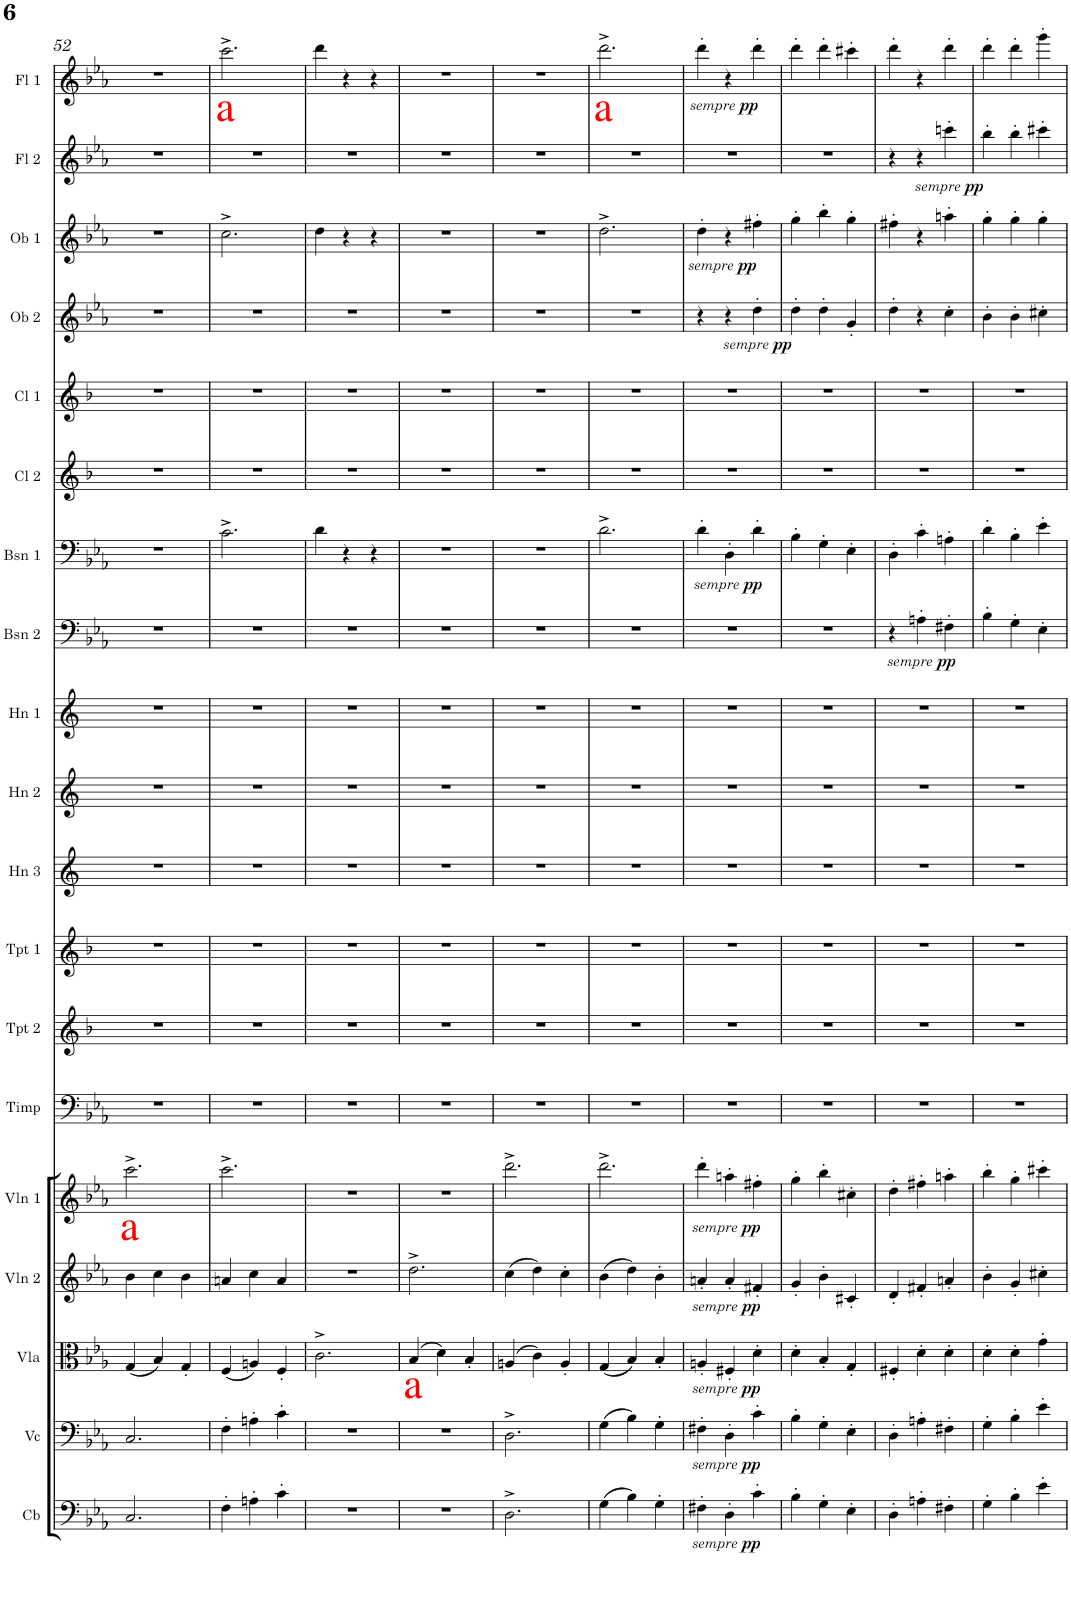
**kern	**dynam	**kern	**dynam	**kern	**text	**dynam	**kern	**dynam	**kern	**text	**dynam	**kern	**kern	**kern	**kern	**kern	**kern	**kern	**dynam	**kern	**dynam	**kern	**kern	**kern	**dynam	**kern	**dynam	**kern	**dynam	**kern	**text	**dynam
*part19	*part19	*part18	*part18	*part17	*part17	*part17	*part16	*part16	*part15	*part15	*part15	*part14	*part13	*part12	*part11	*part10	*part9	*part8	*part8	*part7	*part7	*part6	*part5	*part4	*part4	*part3	*part3	*part2	*part2	*part1	*part1	*part1
*staff19	*staff19	*staff18	*staff18	*staff17	*staff17	*staff17	*staff16	*staff16	*staff15	*staff15	*staff15	*staff14	*staff13	*staff12	*staff11	*staff10	*staff9	*staff8	*staff8	*staff7	*staff7	*staff6	*staff5	*staff4	*staff4	*staff3	*staff3	*staff2	*staff2	*staff1	*staff1	*staff1
*I"Contrabass	*	*I"Violoncello	*	*I"Viola	*	*	*I"Violin 2	*	*I"Violin 1	*	*	*I"Timpani	*I"Bb Trumpet 2	*I"Bb Trumpet 1	*I"Eb Horn 3	*I"Eb Horn 2	*I"Eb Horn 1	*I"Bassoon 2	*	*I"Bassoon 1	*	*I"Bb Clarinet 2	*I"Bb Clarinet 1	*I"Oboe 2	*	*I"Oboe 1	*	*I"Flute 2	*	*I"Flute 1	*	*
*I'Cb	*	*I'Vc	*	*I'Vla	*	*	*I'Vln 2	*	*I'Vln 1	*	*	*I'Timp	*I'Tpt 2	*I'Tpt 1	*I'Hn 3	*I'Hn 2	*I'Hn 1	*I'Bsn 2	*	*I'Bsn 1	*	*I'Cl 2	*I'Cl 1	*I'Ob 2	*	*I'Ob 1	*	*I'Fl 2	*	*I'Fl 1	*	*
!!LO:PB:g=z
*clefF4	*	*clefF4	*	*clefC3	*	*	*clefG2	*	*clefG2	*	*	*clefF4	*clefG2	*clefG2	*clefG2	*clefG2	*clefG2	*clefF4	*	*clefF4	*	*clefG2	*clefG2	*clefG2	*	*clefG2	*	*clefG2	*	*clefG2	*	*
*Trd7c12	*	*	*	*	*	*	*	*	*	*	*	*	*Trd1c2	*Trd1c2	*Trd5c9	*Trd5c9	*Trd5c9	*	*	*	*	*Trd1c2	*Trd1c2	*	*	*	*	*	*	*	*	*
*k[b-e-a-]	*	*k[b-e-a-]	*	*k[b-e-a-]	*	*	*k[b-e-a-]	*	*k[b-e-a-]	*	*	*k[b-e-a-]	*k[b-]	*k[b-]	*k[]	*k[]	*k[]	*k[b-e-a-]	*	*k[b-e-a-]	*	*k[b-]	*k[b-]	*k[b-e-a-]	*	*k[b-e-a-]	*	*k[b-e-a-]	*	*k[b-e-a-]	*	*
*M3/4	*	*M3/4	*	*M3/4	*	*	*M3/4	*	*M3/4	*	*	*M3/4	*M3/4	*M3/4	*M3/4	*M3/4	*M3/4	*M3/4	*	*M3/4	*	*M3/4	*M3/4	*M3/4	*	*M3/4	*	*M3/4	*	*M3/4	*	*
=52	=52	=52	=52	=52	=52	=52	=52	=52	=52	=52	=52	=52	=52	=52	=52	=52	=52	=52	=52	=52	=52	=52	=52	=52	=52	=52	=52	=52	=52	=52	=52	=52
!	!	!	!	!	!	!	!	!	!	!LO:LY:b:color=#FF0000	!	!	!	!	!	!	!	!	!	!	!	!	!	!	!	!	!	!	!	!	!	!
2.C/	.	2.C/	.	(4G/	.	.	4b-\	.	2.ccc^\	a	.	2.r	2.r	2.r	2.r	2.r	2.r	2.r	.	2.r	.	2.r	2.r	2.r	.	2.r	.	2.r	.	2.r	.	.
.	.	.	.	4B-/)	.	.	4cc\	.	.	.	.	.	.	.	.	.	.	.	.	.	.	.	.	.	.	.	.	.	.	.	.	.
.	.	.	.	4G'/	.	.	4b-\	.	.	.	.	.	.	.	.	.	.	.	.	.	.	.	.	.	.	.	.	.	.	.	.	.
=53	=53	=53	=53	=53	=53	=53	=53	=53	=53	=53	=53	=53	=53	=53	=53	=53	=53	=53	=53	=53	=53	=53	=53	=53	=53	=53	=53	=53	=53	=53	=53	=53
!	!	!	!	!	!	!	!	!	!	!	!	!	!	!	!	!	!	!	!	!	!	!	!	!	!	!	!	!	!	!	!LO:LY:b:color=#FF0000	!
4F'\	.	4F'\	.	(4F/	.	.	4an/	.	2.ccc^\	.	.	2.r	2.r	2.r	2.r	2.r	2.r	2.r	.	2.c^\	.	2.r	2.r	2.r	.	2.cc^\	.	2.r	.	2.ccc^\	a	.
4An'\	.	4An'\	.	4An/)	.	.	4cc\	.	.	.	.	.	.	.	.	.	.	.	.	.	.	.	.	.	.	.	.	.	.	.	.	.
4c'\	.	4c'\	.	4F'/	.	.	4a/	.	.	.	.	.	.	.	.	.	.	.	.	.	.	.	.	.	.	.	.	.	.	.	.	.
=54	=54	=54	=54	=54	=54	=54	=54	=54	=54	=54	=54	=54	=54	=54	=54	=54	=54	=54	=54	=54	=54	=54	=54	=54	=54	=54	=54	=54	=54	=54	=54	=54
2.r	.	2.r	.	2.c^\	.	.	2.r	.	2.r	.	.	2.r	2.r	2.r	2.r	2.r	2.r	2.r	.	4d\	.	2.r	2.r	2.r	.	4dd\	.	2.r	.	4ddd\	.	.
.	.	.	.	.	.	.	.	.	.	.	.	.	.	.	.	.	.	.	.	4r	.	.	.	.	.	4r	.	.	.	4r	.	.
.	.	.	.	.	.	.	.	.	.	.	.	.	.	.	.	.	.	.	.	4r	.	.	.	.	.	4r	.	.	.	4r	.	.
=55	=55	=55	=55	=55	=55	=55	=55	=55	=55	=55	=55	=55	=55	=55	=55	=55	=55	=55	=55	=55	=55	=55	=55	=55	=55	=55	=55	=55	=55	=55	=55	=55
!	!	!	!	!	!LO:LY:b:color=#FF0000	!	!	!	!	!	!	!	!	!	!	!	!	!	!	!	!	!	!	!	!	!	!	!	!	!	!	!
2.r	.	2.r	.	(4B-/	a	.	2.dd^\	.	2.r	.	.	2.r	2.r	2.r	2.r	2.r	2.r	2.r	.	2.r	.	2.r	2.r	2.r	.	2.r	.	2.r	.	2.r	.	.
.	.	.	.	4d\)	.	.	.	.	.	.	.	.	.	.	.	.	.	.	.	.	.	.	.	.	.	.	.	.	.	.	.	.
.	.	.	.	4B-'/	.	.	.	.	.	.	.	.	.	.	.	.	.	.	.	.	.	.	.	.	.	.	.	.	.	.	.	.
=56	=56	=56	=56	=56	=56	=56	=56	=56	=56	=56	=56	=56	=56	=56	=56	=56	=56	=56	=56	=56	=56	=56	=56	=56	=56	=56	=56	=56	=56	=56	=56	=56
2.D^\	.	2.D^\	.	(4An/	.	.	(4cc\	.	2.ddd^\	.	.	2.r	2.r	2.r	2.r	2.r	2.r	2.r	.	2.r	.	2.r	2.r	2.r	.	2.r	.	2.r	.	2.r	.	.
.	.	.	.	4c\)	.	.	4dd\)	.	.	.	.	.	.	.	.	.	.	.	.	.	.	.	.	.	.	.	.	.	.	.	.	.
.	.	.	.	4A'/	.	.	4cc'\	.	.	.	.	.	.	.	.	.	.	.	.	.	.	.	.	.	.	.	.	.	.	.	.	.
=57	=57	=57	=57	=57	=57	=57	=57	=57	=57	=57	=57	=57	=57	=57	=57	=57	=57	=57	=57	=57	=57	=57	=57	=57	=57	=57	=57	=57	=57	=57	=57	=57
!	!	!	!	!	!	!	!	!	!	!	!	!	!	!	!	!	!	!	!	!	!	!	!	!	!	!	!	!	!	!	!LO:LY:b:color=#FF0000	!
(4G\	.	(4G\	.	(4G/	.	.	(4b-\	.	2.ddd^\	.	.	2.r	2.r	2.r	2.r	2.r	2.r	2.r	.	2.d^\	.	2.r	2.r	2.r	.	2.dd^\	.	2.r	.	2.ddd^\	a	.
4B-\)	.	4B-\)	.	4B-/)	.	.	4dd\)	.	.	.	.	.	.	.	.	.	.	.	.	.	.	.	.	.	.	.	.	.	.	.	.	.
4G'\	.	4G'\	.	4B-'/	.	.	4b-'\	.	.	.	.	.	.	.	.	.	.	.	.	.	.	.	.	.	.	.	.	.	.	.	.	.
=58	=58	=58	=58	=58	=58	=58	=58	=58	=58	=58	=58	=58	=58	=58	=58	=58	=58	=58	=58	=58	=58	=58	=58	=58	=58	=58	=58	=58	=58	=58	=58	=58
!	!	!	!	!	!	!	!	!	!	!	!	!	!	!	!	!	!	!	!	!	!	!	!	!	!	!	!LO:DY:b	!	!	!	!	!
!	!	!	!	!	!	!	!	!	!	!	!	!	!	!	!	!	!	!	!	!	!	!	!	!	!	!	!LO:DY:n=1:b	!	!	!	!	!LO:DY:b
!	!	!	!	!	!	!	!	!	!	!	!	!	!	!	!	!	!	!	!	!	!	!	!	!	!	!	!	!	!	!	!	!LO:DY:n=1:b
4F#X'\	.	4F#X'\	.	4An'/	.	.	4an'/	.	4ddd'\	.	.	2.r	2.r	2.r	2.r	2.r	2.r	2.r	.	4d'\	.	2.r	2.r	4r	.	4dd'\	other-dynamics pp	2.r	.	4ddd'\	.	other-dynamics pp
!	!LO:DY:b	!	!	!	!	!	!	!	!	!	!	!	!	!	!	!	!	!	!	!	!	!	!	!	!	!	!	!	!	!	!	!
!	!LO:DY:n=1:b	!	!LO:DY:b	!	!	!	!	!	!	!	!	!	!	!	!	!	!	!	!	!	!	!	!	!	!	!	!	!	!	!	!	!
!	!	!	!LO:DY:n=1:b	!	!	!LO:DY:b	!	!	!	!	!	!	!	!	!	!	!	!	!	!	!	!	!	!	!	!	!	!	!	!	!	!
!	!	!	!	!	!	!LO:DY:n=1:b	!	!LO:DY:b	!	!	!	!	!	!	!	!	!	!	!	!	!	!	!	!	!	!	!	!	!	!	!	!
!	!	!	!	!	!	!	!	!LO:DY:n=1:b	!	!	!LO:DY:b	!	!	!	!	!	!	!	!	!	!	!	!	!	!	!	!	!	!	!	!	!
!	!	!	!	!	!	!	!	!	!	!	!LO:DY:n=1:b	!	!	!	!	!	!	!	!	!	!LO:DY:b	!	!	!	!	!	!	!	!	!	!	!
!	!	!	!	!	!	!	!	!	!	!	!	!	!	!	!	!	!	!	!	!	!LO:DY:n=1:b	!	!	!	!	!	!	!	!	!	!	!
4D'\	other-dynamics pp	4D'\	other-dynamics pp	4F#X'/	.	other-dynamics pp	4a'/	other-dynamics pp	4aan'\	.	other-dynamics pp	.	.	.	.	.	.	.	.	4D'\	other-dynamics pp	.	.	4r	.	4r	.	.	.	4r	.	.
!	!	!	!	!	!	!	!	!	!	!	!	!	!	!	!	!	!	!	!	!	!	!	!	!	!LO:DY:b	!	!	!	!	!	!	!
!	!	!	!	!	!	!	!	!	!	!	!	!	!	!	!	!	!	!	!	!	!	!	!	!	!LO:DY:n=1:b	!	!	!	!	!	!	!
4c'\	.	4c'\	.	4d'\	.	.	4f#X'/	.	4ff#X'\	.	.	.	.	.	.	.	.	.	.	4d'\	.	.	.	4dd'\	other-dynamics pp	4ff#X'\	.	.	.	4ddd'\	.	.
=59	=59	=59	=59	=59	=59	=59	=59	=59	=59	=59	=59	=59	=59	=59	=59	=59	=59	=59	=59	=59	=59	=59	=59	=59	=59	=59	=59	=59	=59	=59	=59	=59
4B-'\	.	4B-'\	.	4d'\	.	.	4g'/	.	4gg'\	.	.	2.r	2.r	2.r	2.r	2.r	2.r	2.r	.	4B-'\	.	2.r	2.r	4dd'\	.	4gg'\	.	2.r	.	4ddd'\	.	.
4G'\	.	4G'\	.	4B-'/	.	.	4b-'\	.	4bb-'\	.	.	.	.	.	.	.	.	.	.	4G'\	.	.	.	4dd'\	.	4bb-'\	.	.	.	4ddd'\	.	.
4E-'\	.	4E-'\	.	4G'/	.	.	4c#X'/	.	4cc#X'\	.	.	.	.	.	.	.	.	.	.	4E-'\	.	.	.	4g'/	.	4gg'\	.	.	.	4ccc#X'\	.	.
=60	=60	=60	=60	=60	=60	=60	=60	=60	=60	=60	=60	=60	=60	=60	=60	=60	=60	=60	=60	=60	=60	=60	=60	=60	=60	=60	=60	=60	=60	=60	=60	=60
4D'\	.	4D'\	.	4F#X'/	.	.	4d'/	.	4dd'\	.	.	2.r	2.r	2.r	2.r	2.r	2.r	4r	.	4D'\	.	2.r	2.r	4dd'\	.	4ff#X'\	.	4r	.	4ddd'\	.	.
!	!	!	!	!	!	!	!	!	!	!	!	!	!	!	!	!	!	!	!LO:DY:b	!	!	!	!	!	!	!	!	!	!	!	!	!
!	!	!	!	!	!	!	!	!	!	!	!	!	!	!	!	!	!	!	!LO:DY:n=1:b	!	!	!	!	!	!	!	!	!	!	!	!	!
4An'\	.	4An'\	.	4d'\	.	.	4f#X'/	.	4ff#X'\	.	.	.	.	.	.	.	.	4An'\	other-dynamics pp	4c'\	.	.	.	4r	.	4r	.	4r	.	4r	.	.
!	!	!	!	!	!	!	!	!	!	!	!	!	!	!	!	!	!	!	!	!	!	!	!	!	!	!	!	!	!LO:DY:b	!	!	!
!	!	!	!	!	!	!	!	!	!	!	!	!	!	!	!	!	!	!	!	!	!	!	!	!	!	!	!	!	!LO:DY:n=1:b	!	!	!
4F#X'\	.	4F#X'\	.	4d'\	.	.	4an'/	.	4aan'\	.	.	.	.	.	.	.	.	4F#X'\	.	4An'\	.	.	.	4cc'\	.	4aan'\	.	4cccn'\	other-dynamics pp	4ddd'\	.	.
=61	=61	=61	=61	=61	=61	=61	=61	=61	=61	=61	=61	=61	=61	=61	=61	=61	=61	=61	=61	=61	=61	=61	=61	=61	=61	=61	=61	=61	=61	=61	=61	=61
4G'\	.	4G'\	.	4d'\	.	.	4b-'\	.	4bb-'\	.	.	2.r	2.r	2.r	2.r	2.r	2.r	4B-'\	.	4d'\	.	2.r	2.r	4b-'\	.	4gg'\	.	4bb-'\	.	4ddd'\	.	.
4B-'\	.	4B-'\	.	4d'\	.	.	4g'/	.	4gg'\	.	.	.	.	.	.	.	.	4G'\	.	4B-'\	.	.	.	4b-'\	.	4gg'\	.	4bb-'\	.	4ddd'\	.	.
4e-'\	.	4e-'\	.	4g'\	.	.	4cc#X'\	.	4ccc#X'\	.	.	.	.	.	.	.	.	4E-'\	.	4e-'\	.	.	.	4cc#X'\	.	4gg'\	.	4ccc#X'\	.	4ggg'\	.	.
=	=	=	=	=	=	=	=	=	=	=	=	=	=	=	=	=	=	=	=	=	=	=	=	=	=	=	=	=	=	=	=	=
*-	*-	*-	*-	*-	*-	*-	*-	*-	*-	*-	*-	*-	*-	*-	*-	*-	*-	*-	*-	*-	*-	*-	*-	*-	*-	*-	*-	*-	*-	*-	*-	*-
